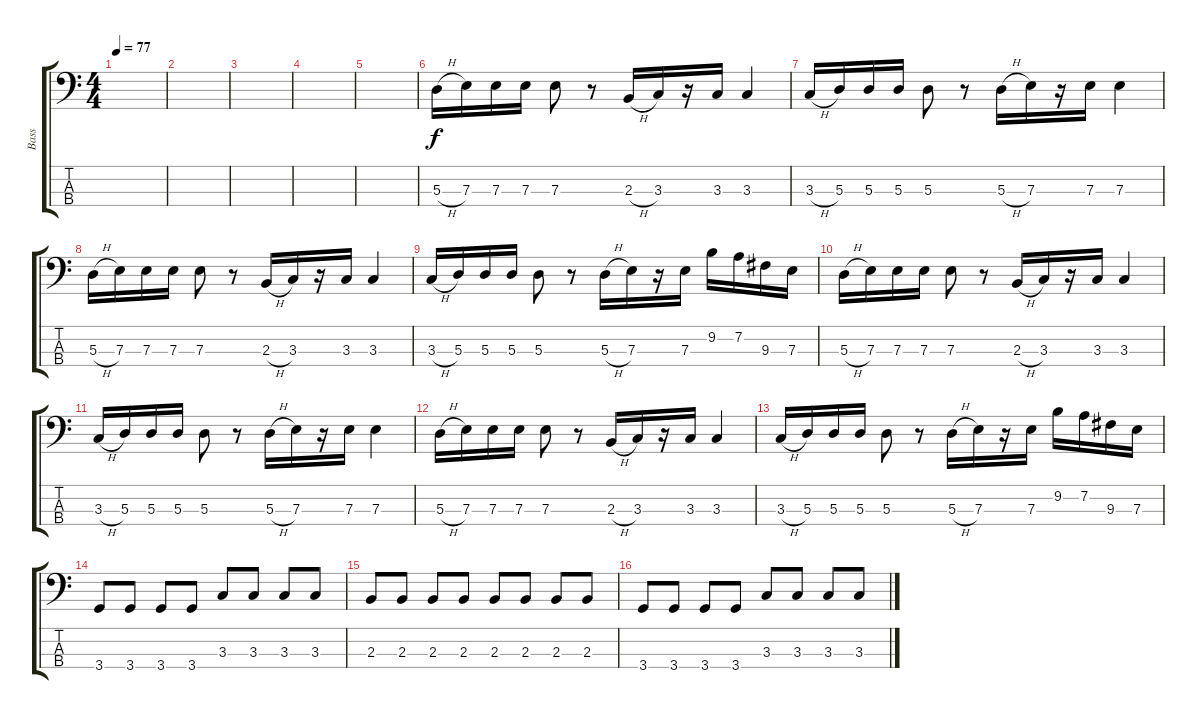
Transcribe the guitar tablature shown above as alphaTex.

\track ("Bass" "Bass") {instrument electricbassfinger}
\staff {score tabs}
\tuning (G2 D2 A1 E1) {hide}
\ts (4 4)
\tempo 77
\clef f4
\ks c
|
|
|
|
|
5.3{h}.16 7.3.16 7.3.16 7.3.16 7.3.8 r.8 2.3{h}.16 3.3.16 r.16 3.3.16 3.3.4 |
3.3{h}.16 5.3.16 5.3.16 5.3.16 5.3.8 r.8 5.3{h}.16 7.3.16 r.16 7.3.16 7.3.4 |
5.3{h}.16 7.3.16 7.3.16 7.3.16 7.3.8 r.8 2.3{h}.16 3.3.16 r.16 3.3.16 3.3.4 |
3.3{h}.16 5.3.16 5.3.16 5.3.16 5.3.8 r.8 5.3{h}.16 7.3.16 r.16 7.3.16 9.2.16 7.2.16 9.3.16 7.3.16 |
5.3{h}.16 7.3.16 7.3.16 7.3.16 7.3.8 r.8 2.3{h}.16 3.3.16 r.16 3.3.16 3.3.4 |
3.3{h}.16 5.3.16 5.3.16 5.3.16 5.3.8 r.8 5.3{h}.16 7.3.16 r.16 7.3.16 7.3.4 |
5.3{h}.16 7.3.16 7.3.16 7.3.16 7.3.8 r.8 2.3{h}.16 3.3.16 r.16 3.3.16 3.3.4 |
3.3{h}.16 5.3.16 5.3.16 5.3.16 5.3.8 r.8 5.3{h}.16 7.3.16 r.16 7.3.16 9.2.16 7.2.16 9.3.16 7.3.16 |
3.4.8 3.4.8 3.4.8 3.4.8 3.3.8 3.3.8 3.3.8 3.3.8 |
2.3.8 2.3.8 2.3.8 2.3.8 2.3.8 2.3.8 2.3.8 2.3.8 |
3.4.8 3.4.8 3.4.8 3.4.8 3.3.8 3.3.8 3.3.8 3.3.8
